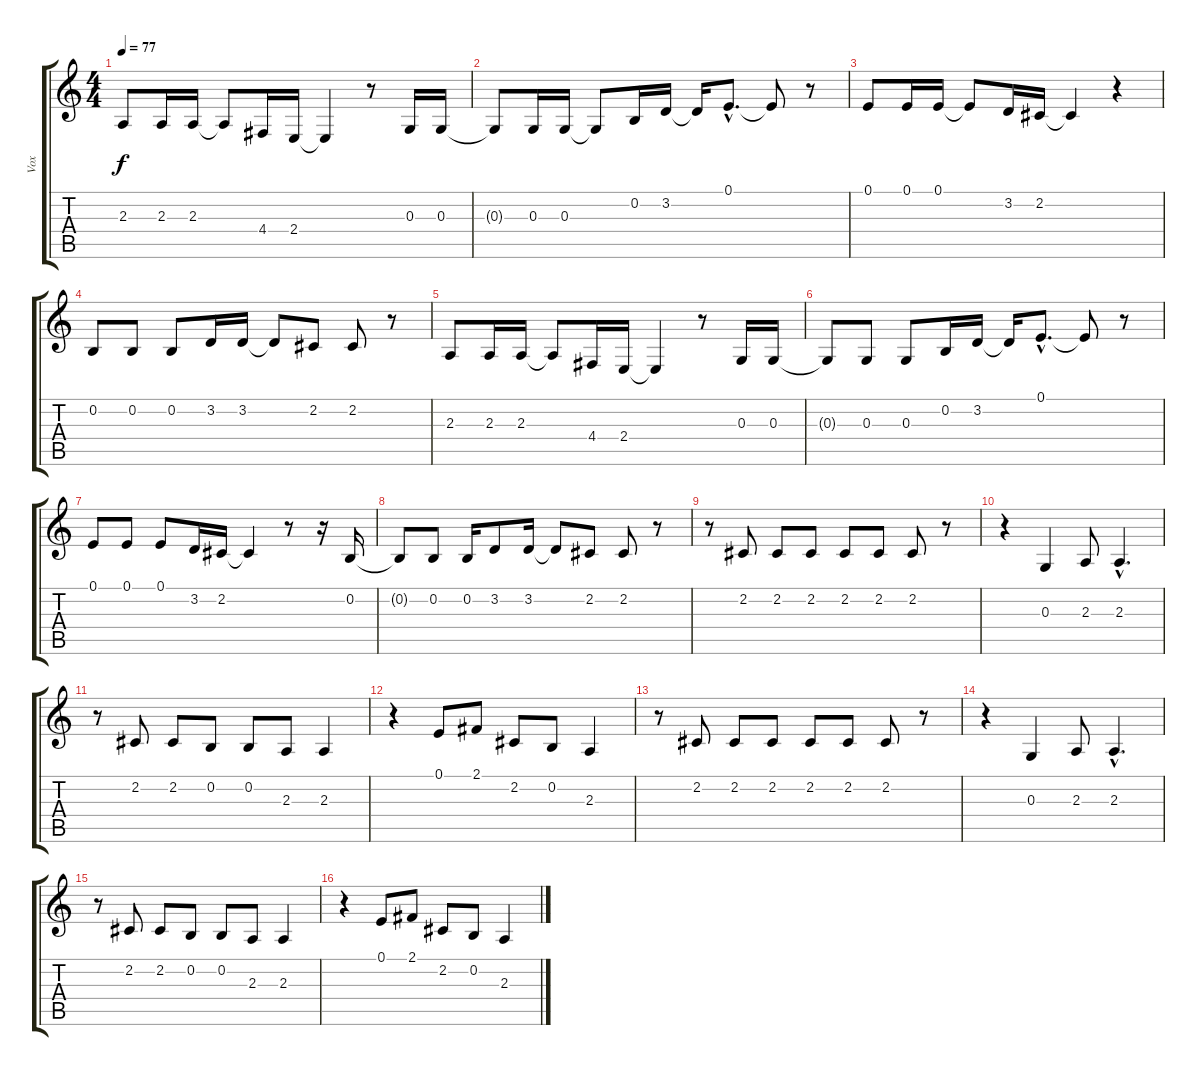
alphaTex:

\track ("Vox" "Vox") {instrument bassoon}
\staff {score tabs}
\tuning (E4 B3 G3 D3 A2 E2) {hide}
\ts (4 4)
\tempo 77
\clef g2
\ks c
2.3.8{dy f} 2.3.16 2.3.16 2.3{t}.8 4.4.16 2.4.16 2.4{t}.4 r.8 0.3.16 0.3.16 |
0.3{t}.8 0.3.16 0.3.16 0.3{t}.8 0.2.16 3.2.16 3.2{t}.16 0.1{hac}.8{d} 0.1{t}.8 r.8 |
0.1.8 0.1.16 0.1.16 0.1{t}.8 3.2.16 2.2.16 2.2{t}.4 r.4 |
0.2.8 0.2.8 0.2.8 3.2.16 3.2.16 3.2{t}.8 2.2.8 2.2.8 r.8 |
2.3.8 2.3.16 2.3.16 2.3{t}.8 4.4.16 2.4.16 2.4{t}.4 r.8 0.3.16 0.3.16 |
0.3{t}.8 0.3.8 0.3.8 0.2.16 3.2.16 3.2{t}.16 0.1{hac}.8{d} 0.1{t}.8 r.8 |
0.1.8 0.1.8 0.1.8 3.2.16 2.2.16 2.2{t}.4 r.8 r.16 0.2.16 |
0.2{t}.8 0.2.8 0.2.16 3.2.8 3.2.16 3.2{t}.8 2.2.8 2.2.8 r.8 |
r.8 2.2.8 2.2.8 2.2.8 2.2.8 2.2.8 2.2.8 r.8 |
r.4 0.3.4 2.3.8 2.3{hac}.4{d} |
r.8 2.2.8 2.2.8 0.2.8 0.2.8 2.3.8 2.3.4 |
r.4 0.1.8 2.1.8 2.2.8 0.2.8 2.3.4 |
r.8 2.2.8 2.2.8 2.2.8 2.2.8 2.2.8 2.2.8 r.8 |
r.4 0.3.4 2.3.8 2.3{hac}.4{d} |
r.8 2.2.8 2.2.8 0.2.8 0.2.8 2.3.8 2.3.4 |
r.4 0.1.8 2.1.8 2.2.8 0.2.8 2.3.4
